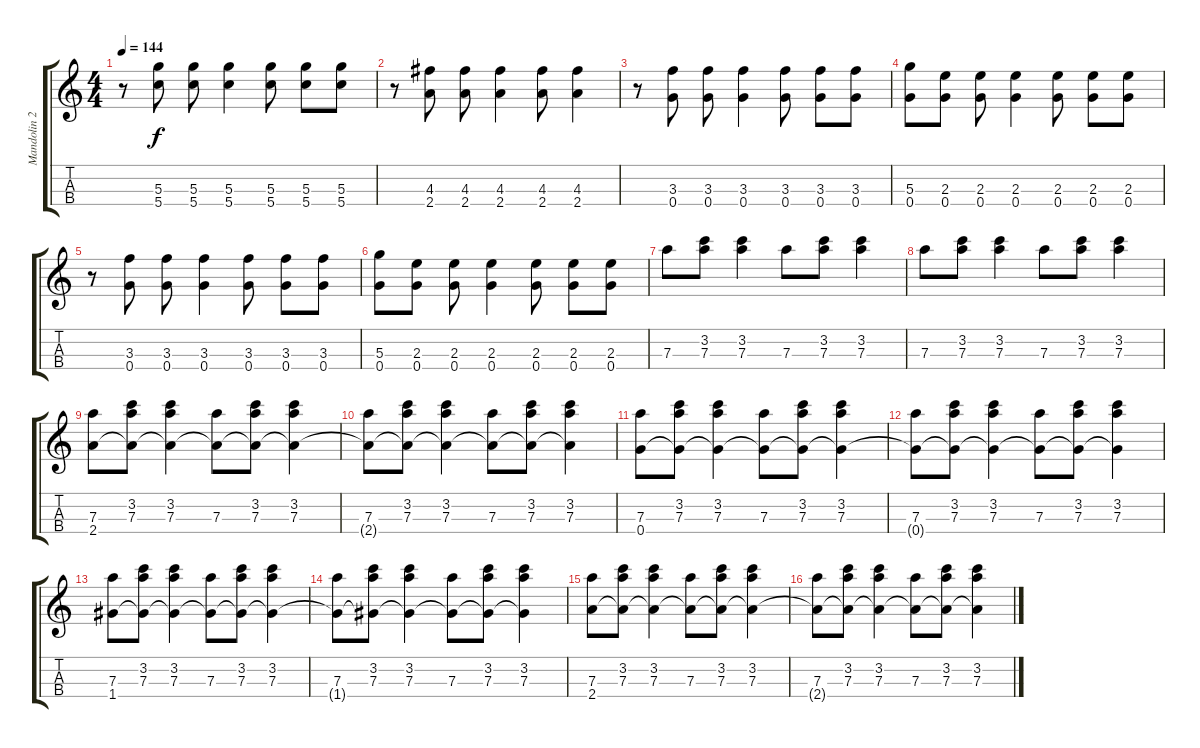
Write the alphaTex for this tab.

\track ("Mandolin 2" "Mandolin 2") {instrument banjo}
\staff {score tabs}
\tuning (E5 A4 D4 G3) {hide}
\displaytranspose 12
\ts (4 4)
\tempo 144
\clef g2
\ks c
r.8{dy f} (5.3 5.4).8 (5.3 5.4).8 (5.3 5.4).4 (5.3 5.4).8 (5.3 5.4).8 (5.3 5.4).8 |
r.8 (4.3 2.4).8 (4.3 2.4).8 (4.3 2.4).4 (4.3 2.4).8 (4.3 2.4).4 |
r.8 (3.3 0.4).8 (3.3 0.4).8 (3.3 0.4).4 (3.3 0.4).8 (3.3 0.4).8 (3.3 0.4).8 |
(5.3 0.4).8 (2.3 0.4).8 (2.3 0.4).8 (2.3 0.4).4 (2.3 0.4).8 (2.3 0.4).8 (2.3 0.4).8 |
r.8 (3.3 0.4).8 (3.3 0.4).8 (3.3 0.4).4 (3.3 0.4).8 (3.3 0.4).8 (3.3 0.4).8 |
(5.3 0.4).8 (2.3 0.4).8 (2.3 0.4).8 (2.3 0.4).4 (2.3 0.4).8 (2.3 0.4).8 (2.3 0.4).8 |
7.3.8 (3.2 7.3).8 (3.2 7.3).4 7.3.8 (3.2 7.3).8 (3.2 7.3).4 |
7.3.8 (3.2 7.3).8 (3.2 7.3).4 7.3.8 (3.2 7.3).8 (3.2 7.3).4 |
(7.3 2.4).8 (3.2 7.3 2.4{t}).8 (3.2 7.3 2.4{t}).4 (7.3 2.4{t}).8 (3.2 7.3 2.4{t}).8 (3.2 7.3 2.4{t}).4 |
(7.3 2.4{t}).8 (3.2 7.3 2.4{t}).8 (3.2 7.3 2.4{t}).4 (7.3 2.4{t}).8 (3.2 7.3 2.4{t}).8 (3.2 7.3 2.4{t}).4 |
(7.3 0.4).8 (3.2 7.3 0.4{t}).8 (3.2 7.3 0.4{t}).4 (7.3 0.4{t}).8 (3.2 7.3 0.4{t}).8 (3.2 7.3 0.4{t}).4 |
(7.3 0.4{t}).8 (3.2 7.3 0.4{t}).8 (3.2 7.3 0.4{t}).4 (7.3 0.4{t}).8 (3.2 7.3 0.4{t}).8 (3.2 7.3 0.4{t}).4 |
(7.3 1.4).8 (3.2 7.3 1.4{t}).8 (3.2 7.3 1.4{t}).4 (7.3 1.4{t}).8 (3.2 7.3 1.4{t}).8 (3.2 7.3 1.4{t}).4 |
(7.3 1.4{t}).8 (3.2 7.3 1.4{t}).8 (3.2 7.3 1.4{t}).4 (7.3 1.4{t}).8 (3.2 7.3 1.4{t}).8 (3.2 7.3 1.4{t}).4 |
(7.3 2.4).8 (3.2 7.3 2.4{t}).8 (3.2 7.3 2.4{t}).4 (7.3 2.4{t}).8 (3.2 7.3 2.4{t}).8 (3.2 7.3 2.4{t}).4 |
(7.3 2.4{t}).8 (3.2 7.3 2.4{t}).8 (3.2 7.3 2.4{t}).4 (7.3 2.4{t}).8 (3.2 7.3 2.4{t}).8 (3.2 7.3 2.4{t}).4
